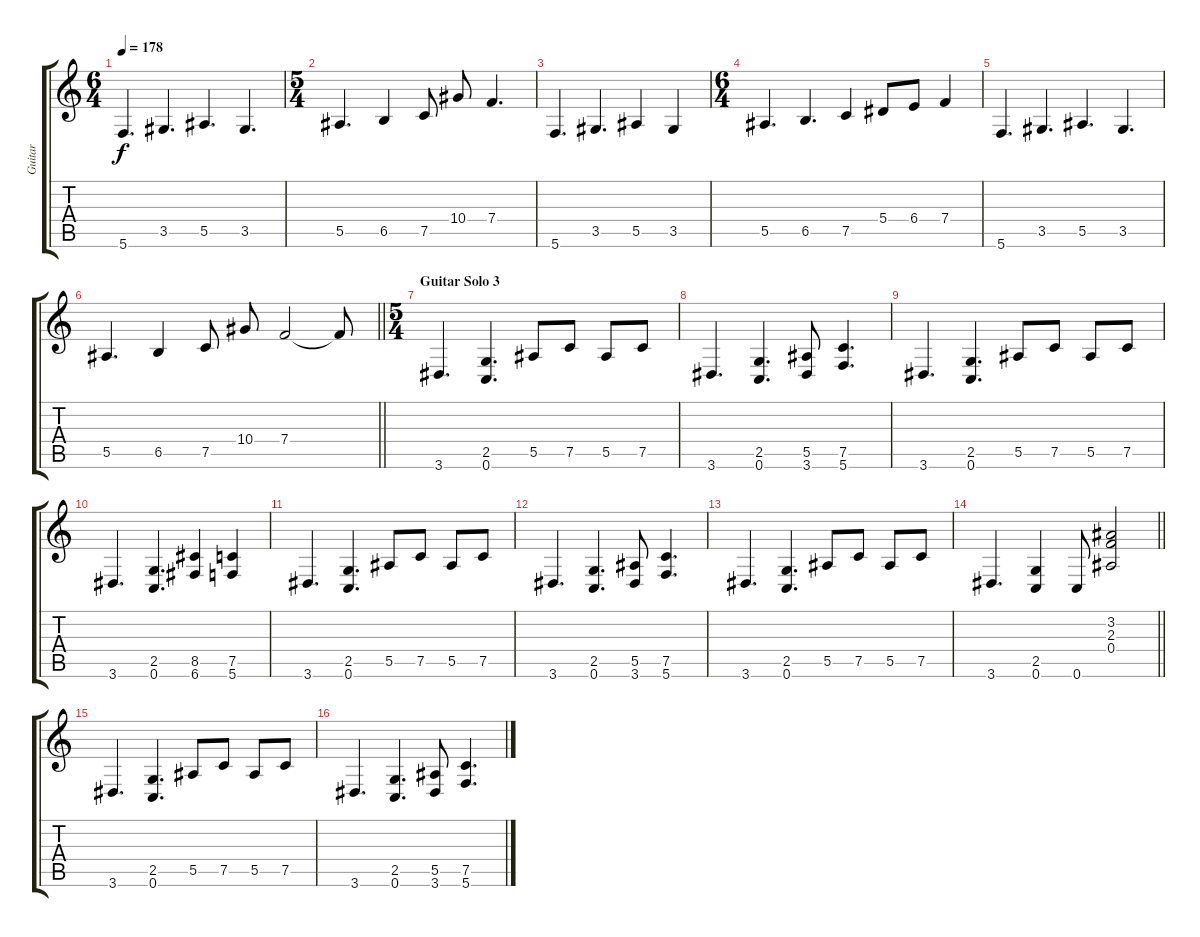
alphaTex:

\track ("Guitar" "Guitar") {instrument distortionguitar}
\staff {score tabs}
\tuning (C4 G3 Eb3 Bb2 F2 C2) {hide}
\ts (6 4)
\tempo 178
\clef g2
\ks c
5.6.4{d dy f} 3.5.4{d} 5.5.4{d} 3.5.4{d} |
\ts (5 4)
5.5.4{d} 6.5.4 7.5.8 10.4.8 7.4.4{d} |
5.6.4{d} 3.5.4{d} 5.5.4 3.5.4 |
\ts (6 4)
5.5.4{d} 6.5.4{d} 7.5.4 5.4.8 6.4.8 7.4.4 |
5.6.4{d} 3.5.4{d} 5.5.4{d} 3.5.4{d} |
\barLineRight lightlight
5.5.4{d} 6.5.4 7.5.8 10.4.8 7.4.2 7.4{t}.8 |
\ts (5 4)
\section ("" "Guitar Solo 3")
3.6.4{d} (2.5 0.6).4{d} 5.5.8 7.5.8 5.5.8 7.5.8 |
3.6.4{d} (2.5 0.6).4{d} (5.5 3.6).8 (7.5 5.6).4{d} |
3.6.4{d} (2.5 0.6).4{d} 5.5.8 7.5.8 5.5.8 7.5.8 |
3.6.4{d} (2.5 0.6).4{d} (8.5 6.6).4 (7.5 5.6).4 |
3.6.4{d} (2.5 0.6).4{d} 5.5.8 7.5.8 5.5.8 7.5.8 |
3.6.4{d} (2.5 0.6).4{d} (5.5 3.6).8 (7.5 5.6).4{d} |
3.6.4{d} (2.5 0.6).4{d} 5.5.8 7.5.8 5.5.8 7.5.8 |
\barLineRight lightlight
3.6.4{d} (2.5 0.6).4 0.6.8 (3.2 2.3 0.4).2 |
3.6.4{d} (2.5 0.6).4{d} 5.5.8 7.5.8 5.5.8 7.5.8 |
3.6.4{d} (2.5 0.6).4{d} (5.5 3.6).8 (7.5 5.6).4{d}
